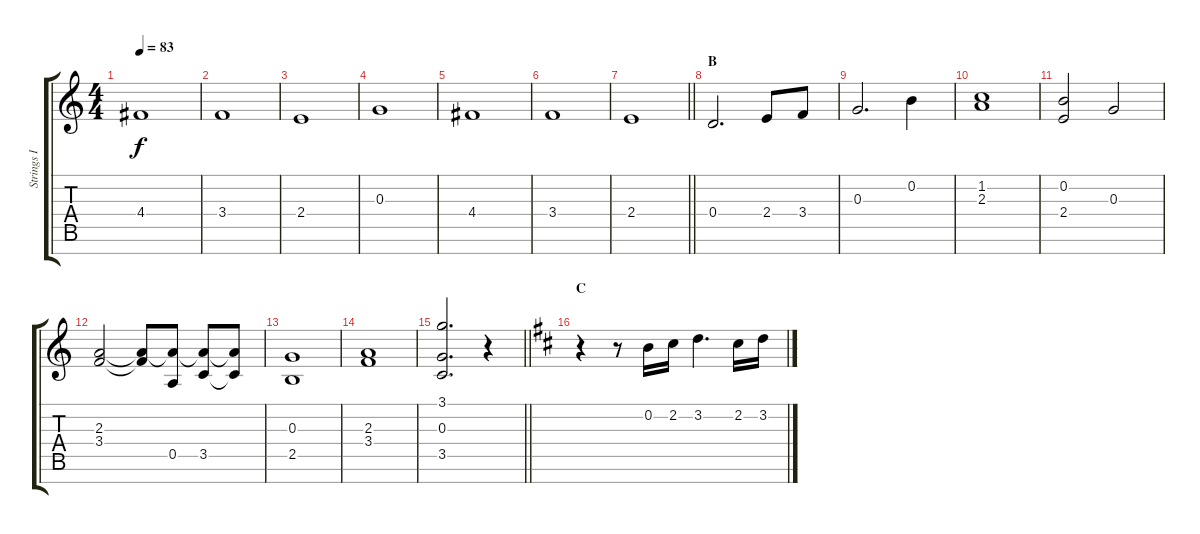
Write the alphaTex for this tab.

\track ("Strings I" "Strings I") {instrument stringensemble1}
\staff {score tabs}
\tuning (E5 B4 G4 D4 A3 E3 B2) {hide}
\ts (4 4)
\tempo 83
\clef g2
\ks c
4.4.1{dy f} |
3.4.1 |
2.4.1 |
0.3.1 |
4.4.1 |
3.4.1 |
\barLineRight lightlight
2.4.1 |
\section ("" "B")
0.4.2{d} 2.4.8 3.4.8 |
0.3.2{d} 0.2.4 |
(1.2 2.3).1 |
(0.2 2.4).2 0.3.2 |
(2.3 3.4).2 (2.3{t} 3.4{t}).8 (2.3{t} 0.5).8 (2.3{t} 3.5).8 (2.3{t} 3.5{t}).8 |
(0.3 2.5).1 |
(2.3 3.4).1 |
\barLineRight lightlight
(3.1 0.3 3.5).2{d} r.4 |
\section ("" "C")
\ks d
r.4 r.8 0.2.16 2.2.16 3.2.4{d} 2.2.16 3.2.16
